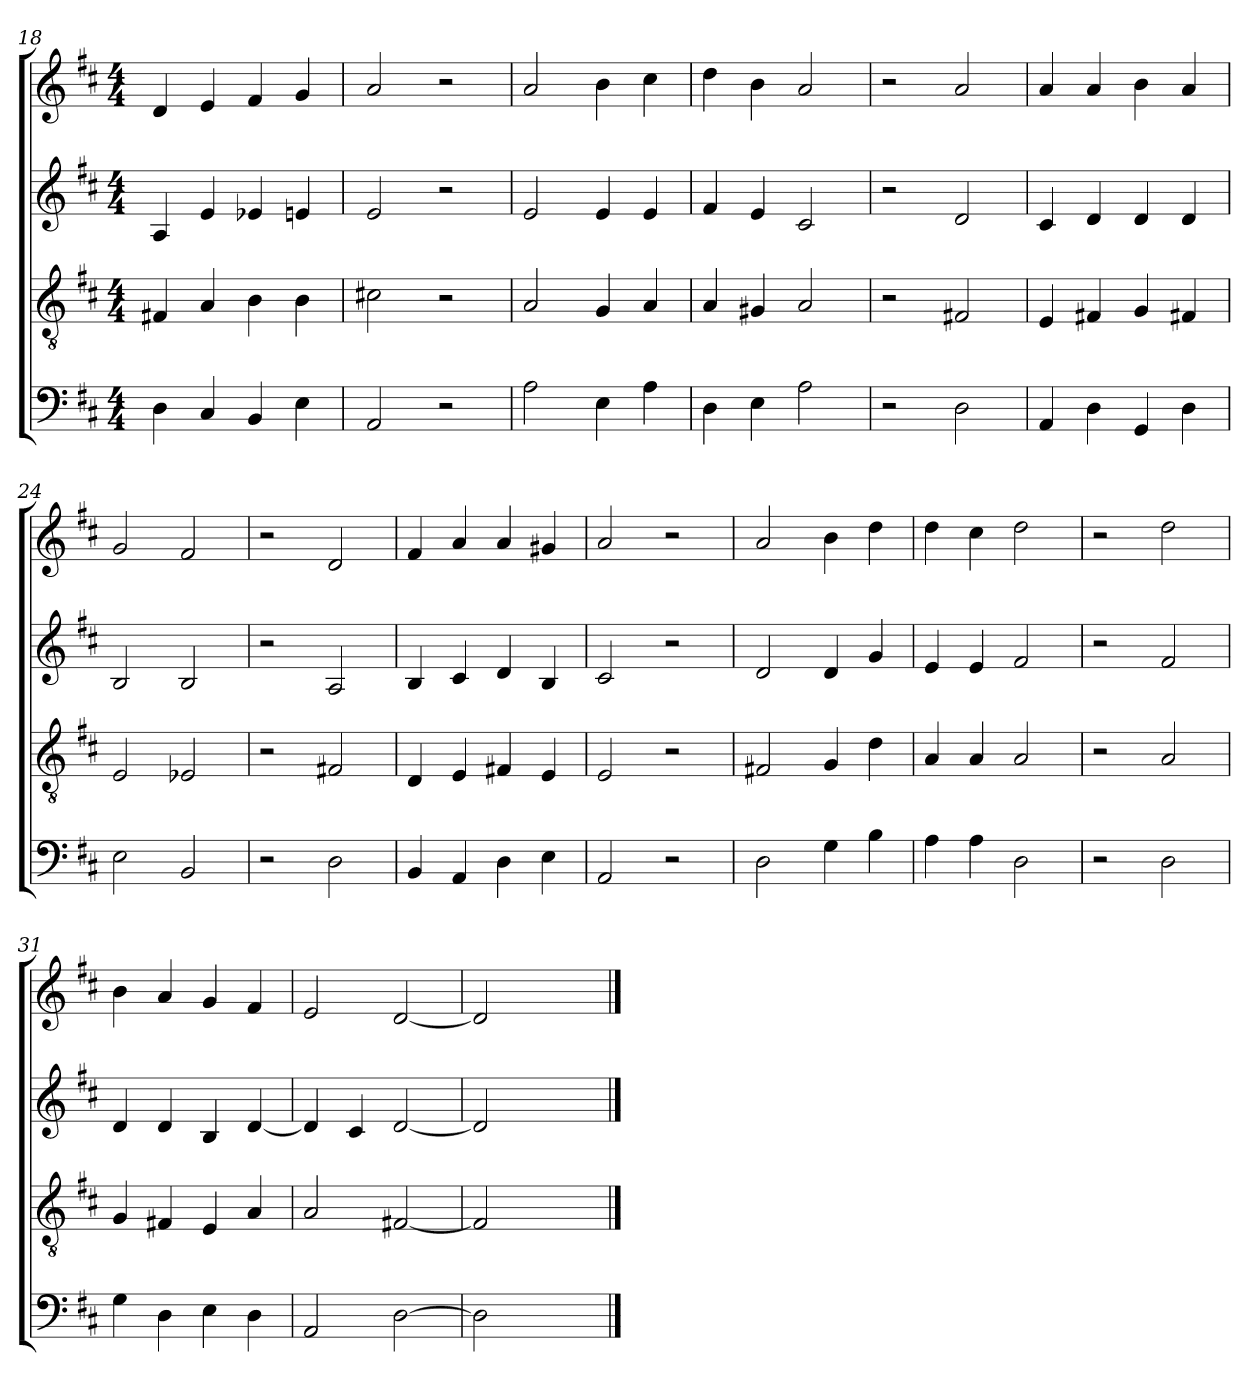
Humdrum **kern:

**kern	**kern	**kern	**kern
*part4	*part3	*part2	*part1
*staff4	*staff3	*staff2	*staff1
*clefF4	*clefGv2	*clefG2	*clefG2
*k[f#c#]	*k[f#c#]	*k[f#c#]	*k[f#c#]
*M4/4	*M4/4	*M4/4	*M4/4
=18	=18	=18	=18
4D	4F#X	4A	4d
4C#	4A	4e	4e
4BB	4B	4e-X	4f#
4E	4B	4en	4g
=19	=19	=19	=19
2AA	2c#X	2e	2a
2r	2r	2r	2r
=20	=20	=20	=20
2A	2A	2e	2a
4E	4G	4e	4b
4A	4A	4e	4cc#
=21	=21	=21	=21
4D	4A	4f#	4dd
4E	4G#X	4e	4b
2A	2A	2c#	2a
=22	=22	=22	=22
2r	2r	2r	2r
2D	2F#X	2d	2a
=23	=23	=23	=23
4AA	4E	4c#	4a
4D	4F#X	4d	4a
4GG	4G	4d	4b
4D	4F#X	4d	4a
=24	=24	=24	=24
2E	2E	2B	2g
2BB	2E-X	2B	2f#
=25	=25	=25	=25
2r	2r	2r	2r
2D	2F#X	2A	2d
=26	=26	=26	=26
4BB	4D	4B	4f#
4AA	4E	4c#	4a
4D	4F#X	4d	4a
4E	4E	4B	4g#X
=27	=27	=27	=27
2AA	2E	2c#	2a
2r	2r	2r	2r
=28	=28	=28	=28
2D	2F#X	2d	2a
4G	4G	4d	4b
4B	4d	4g	4dd
=29	=29	=29	=29
4A	4A	4e	4dd
4A	4A	4e	4cc#
2D	2A	2f#	2dd
=30	=30	=30	=30
2r	2r	2r	2r
2D	2A	2f#	2dd
=31	=31	=31	=31
4G	4G	4d	4b
4D	4F#X	4d	4a
4E	4E	4B	4g
4D	4A	[4d	4f#
=32	=32	=32	=32
2AA	2A	4d]	2e
.	.	4c#	.
[2D	[2F#X	[2d	[2d
=33	=33	=33	=33
2D]	2F#]	2d]	2d]
2ryy	2ryy	2ryy	2ryy
==	==	==	==
*-	*-	*-	*-
